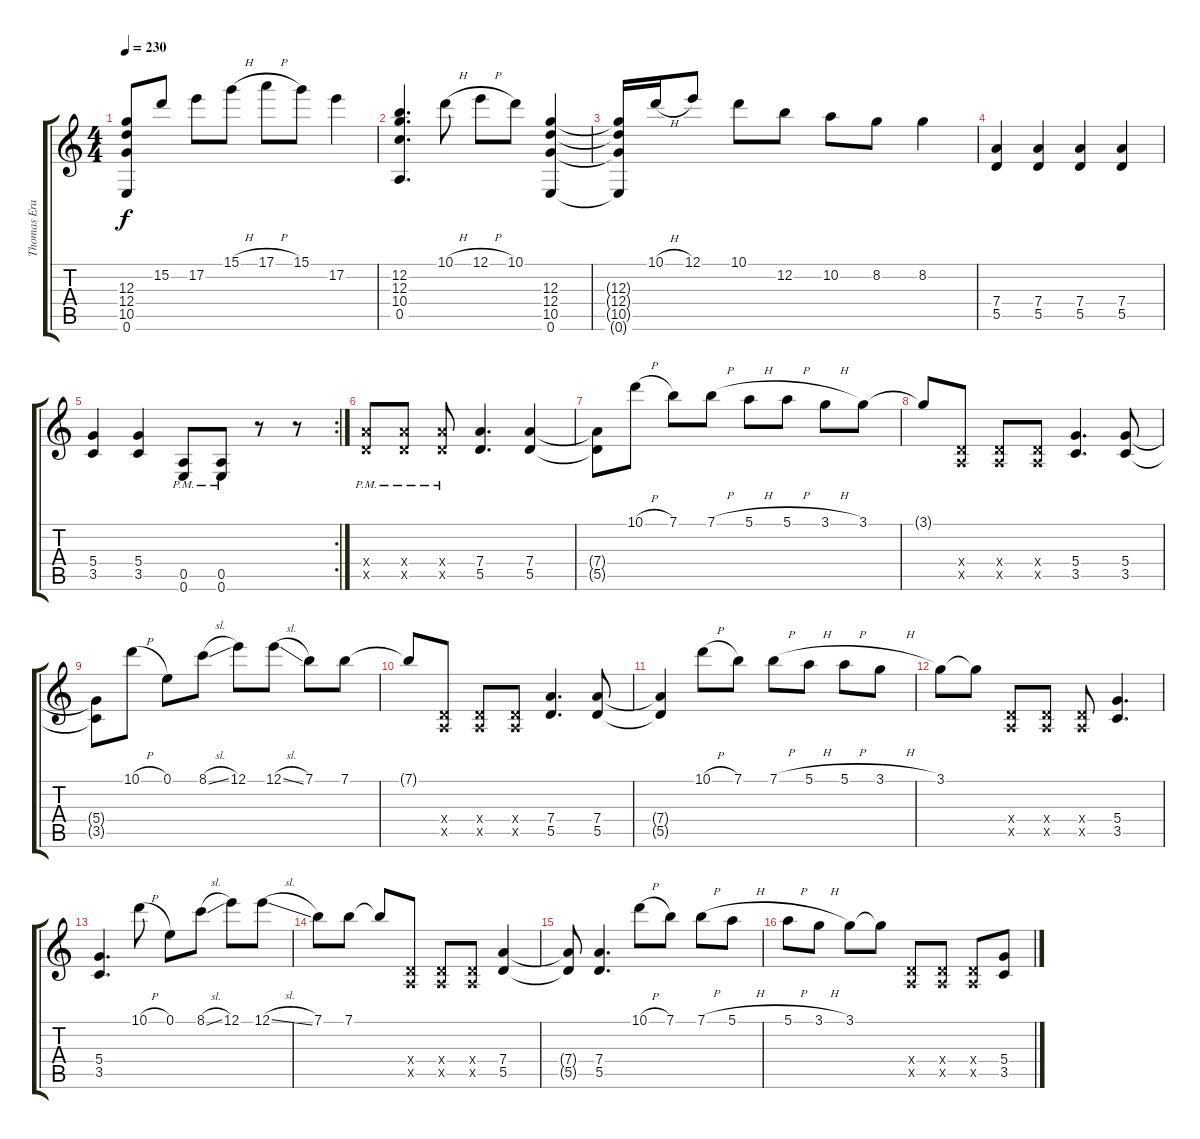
\track ("Thomas Erak" "Thomas Era") {instrument acousticguitarsteel}
\staff {score tabs}
\tuning (E4 B3 G3 D3 A2 E2) {hide}
\ts (4 4)
\tempo 230
\clef g2
\ks c
(12.3{t} 12.4{t} 10.5{t} 0.6{t}).8{dy f} 15.2.8 17.2.8 15.1{h}.8 17.1{h}.8 15.1.8 17.2.4 |
(12.2 12.3 10.4 0.5).4{d} 10.1{h}.8 12.1{h}.8 10.1.8 (12.3 12.4 10.5 0.6).4 |
(12.3{t} 12.4{t} 10.5{t} 0.6{t}).16 10.1{h}.16 12.1.8 10.1.8 12.2.8 10.2.8 8.2.8 8.2.4 |
(7.4 5.5).4 (7.4 5.5).4 (7.4 5.5).4 (7.4 5.5).4 |
\rc 2
(5.4 3.5).4 (5.4 3.5).4 (0.5{pm} 0.6{pm}).8 (0.5{pm} 0.6{pm}).8 r.8 r.8 |
(7.4{pm x} 5.5{pm x}).8 (7.4{pm x} 5.5{pm x}).8 (7.4{pm x} 5.5{pm x}).8 (7.4 5.5).4{d} (7.4 5.5).4 |
(7.4{t} 5.5{t}).8 10.1{h}.8 7.1.8 7.1{h}.8 5.1{h}.8 5.1{h}.8 3.1{h}.8 3.1.8 |
3.1{t}.8 (0.4{x} 0.5{x}).8 (0.4{x} 0.5{x}).8 (0.4{x} 0.5{x}).8 (5.4 3.5).4{d} (5.4 3.5).8 |
(5.4{t} 3.5{t}).8 10.1{h}.8 0.1.8 8.1{sl}.8 12.1.8 12.1{sl}.8 7.1.8 7.1.8 |
7.1{t}.8 (0.4{x} 0.5{x}).8 (0.4{x} 0.5{x}).8 (0.4{x} 0.5{x}).8 (7.4 5.5).4{d} (7.4 5.5).8 |
(7.4{t} 5.5{t}).4 10.1{h}.8 7.1.8 7.1{h}.8 5.1{h}.8 5.1{h}.8 3.1{h}.8 |
3.1.8 3.1{t}.8 (0.4{x} 0.5{x}).8 (0.4{x} 0.5{x}).8 (0.4{x} 0.5{x}).8 (5.4 3.5).4{d} |
(5.4 3.5).4{d} 10.1{h}.8 0.1.8 8.1{sl}.8 12.1.8 12.1{sl}.8 |
7.1.8 7.1.8 7.1{t}.8 (0.4{x} 0.5{x}).8 (0.4{x} 0.5{x}).8 (0.4{x} 0.5{x}).8 (7.4 5.5).4 |
(7.4{t} 5.5{t}).8 (7.4 5.5).4{d} 10.1{h}.8 7.1.8 7.1{h}.8 5.1{h}.8 |
5.1{h}.8 3.1{h}.8 3.1.8 3.1{t}.8 (0.4{x} 0.5{x}).8 (0.4{x} 0.5{x}).8 (0.4{x} 0.5{x}).8 (5.4 3.5).8
